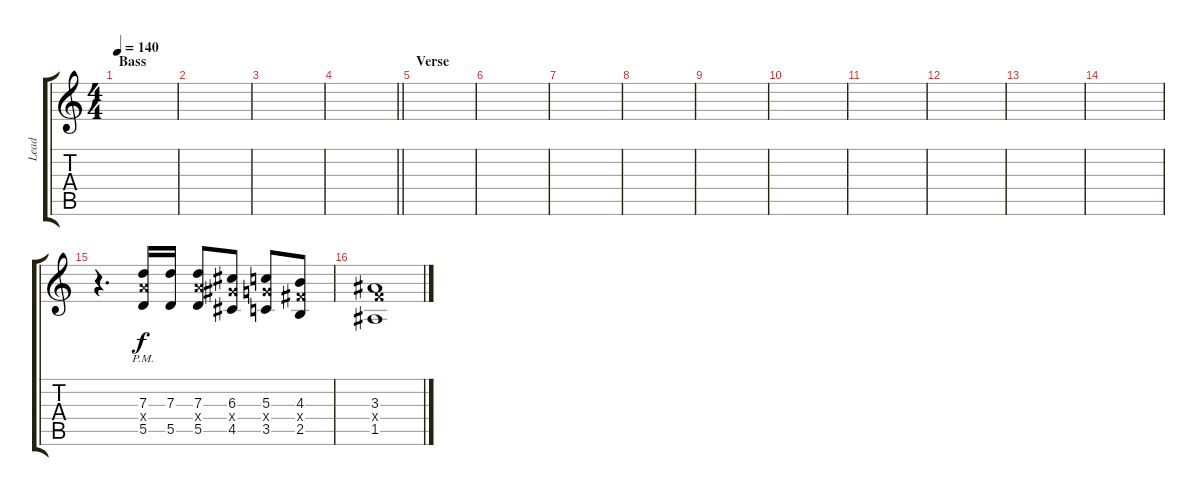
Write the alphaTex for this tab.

\track ("Lead" "Lead") {instrument distortionguitar}
\staff {score tabs}
\tuning (E4 B3 G3 D3 A2 D2) {hide}
\ts (4 4)
\section ("" "Bass")
\tempo 140
\clef g2
\ks c
|
|
|
\barLineRight lightlight
|
\section ("" "Verse")
|
|
|
|
|
|
|
|
|
|
r.4{d} (7.3 7.4{pm x} 5.5).16 (7.3 5.5).16 (7.3 7.4{x} 5.5).8 (6.3 6.4{x} 4.5).8 (5.3 5.4{x} 3.5).8 (4.3 4.4{x} 2.5).8 |
(3.3 3.4{x} 1.5).1
